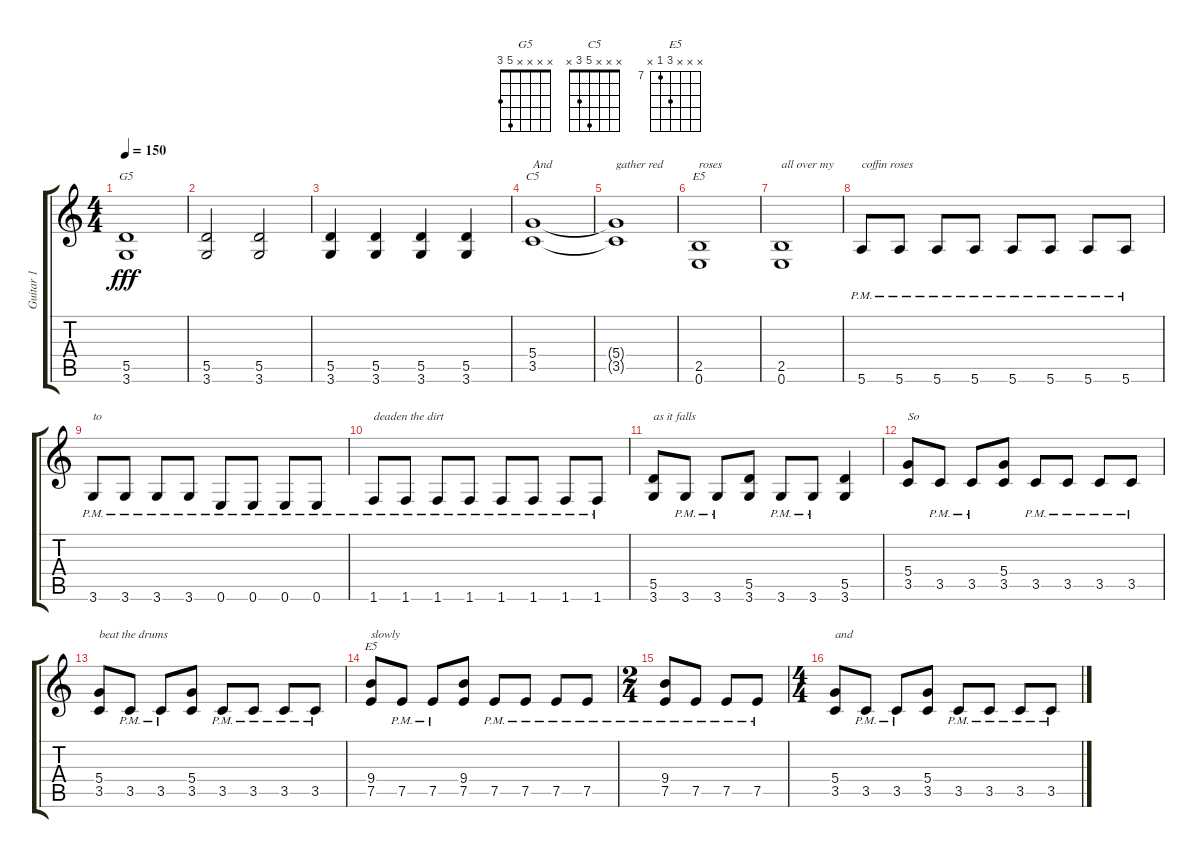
\track ("Guitar 1" "Guitar 1") {instrument distortionguitar}
\staff {score tabs}
\tuning (E4 B3 G3 D3 A2 E2) {hide}
\chord ("G5" x x x x 5 3)
\chord ("C5" x x x 5 3 x)
\chord ("E5" x x x x 2 0)
\chord ("E5" x x x 9 7 x) {firstfret 7}
\ts (4 4)
\tempo 150
\clef g2
\ks c
(5.5 3.6).1{ch "G5" dy fff} |
(5.5 3.6).2 (5.5 3.6).2 |
(5.5 3.6).4 (5.5 3.6).4 (5.5 3.6).4 (5.5 3.6).4 |
(5.4 3.5).1{ch "C5" txt "And "} |
(5.4{t} 3.5{t}).1{txt "gather red "} |
(2.5 0.6).1{ch "E5" txt "roses "} |
(2.5 0.6).1{txt "all over my "} |
5.6{pm}.8{txt "coffin roses "} 5.6{pm}.8 5.6{pm}.8 5.6{pm}.8 5.6{pm}.8 5.6{pm}.8 5.6{pm}.8 5.6{pm}.8 |
3.6{pm}.8{txt "to "} 3.6{pm}.8 3.6{pm}.8 3.6{pm}.8 0.6{pm}.8 0.6{pm}.8 0.6{pm}.8 0.6{pm}.8 |
1.6{pm}.8{txt "deaden the dirt "} 1.6{pm}.8 1.6{pm}.8 1.6{pm}.8 1.6{pm}.8 1.6{pm}.8 1.6{pm}.8 1.6{pm}.8 |
(5.5 3.6).8{txt "as it falls "} 3.6{pm}.8 3.6{pm}.8 (5.5 3.6).8 3.6{pm}.8 3.6{pm}.8 (5.5 3.6).4 |
(5.4 3.5).8{txt "So "} 3.5{pm}.8 3.5{pm}.8 (5.4 3.5).8 3.5{pm}.8 3.5{pm}.8 3.5{pm}.8 3.5{pm}.8 |
(5.4 3.5).8{txt "beat the drums "} 3.5{pm}.8 3.5{pm}.8 (5.4 3.5).8 3.5{pm}.8 3.5{pm}.8 3.5{pm}.8 3.5{pm}.8 |
(9.4 7.5).8{ch "E5" txt "slowly "} 7.5{pm}.8 7.5{pm}.8 (9.4 7.5).8 7.5{pm}.8 7.5{pm}.8 7.5{pm}.8 7.5{pm}.8 |
\ts (2 4)
(9.4 7.5{pm}).8 7.5{pm}.8 7.5{pm}.8 7.5{pm}.8 |
\ts (4 4)
(5.4 3.5).8{txt "and "} 3.5{pm}.8 3.5{pm}.8 (5.4 3.5).8 3.5{pm}.8 3.5{pm}.8 3.5{pm}.8 3.5{pm}.8
